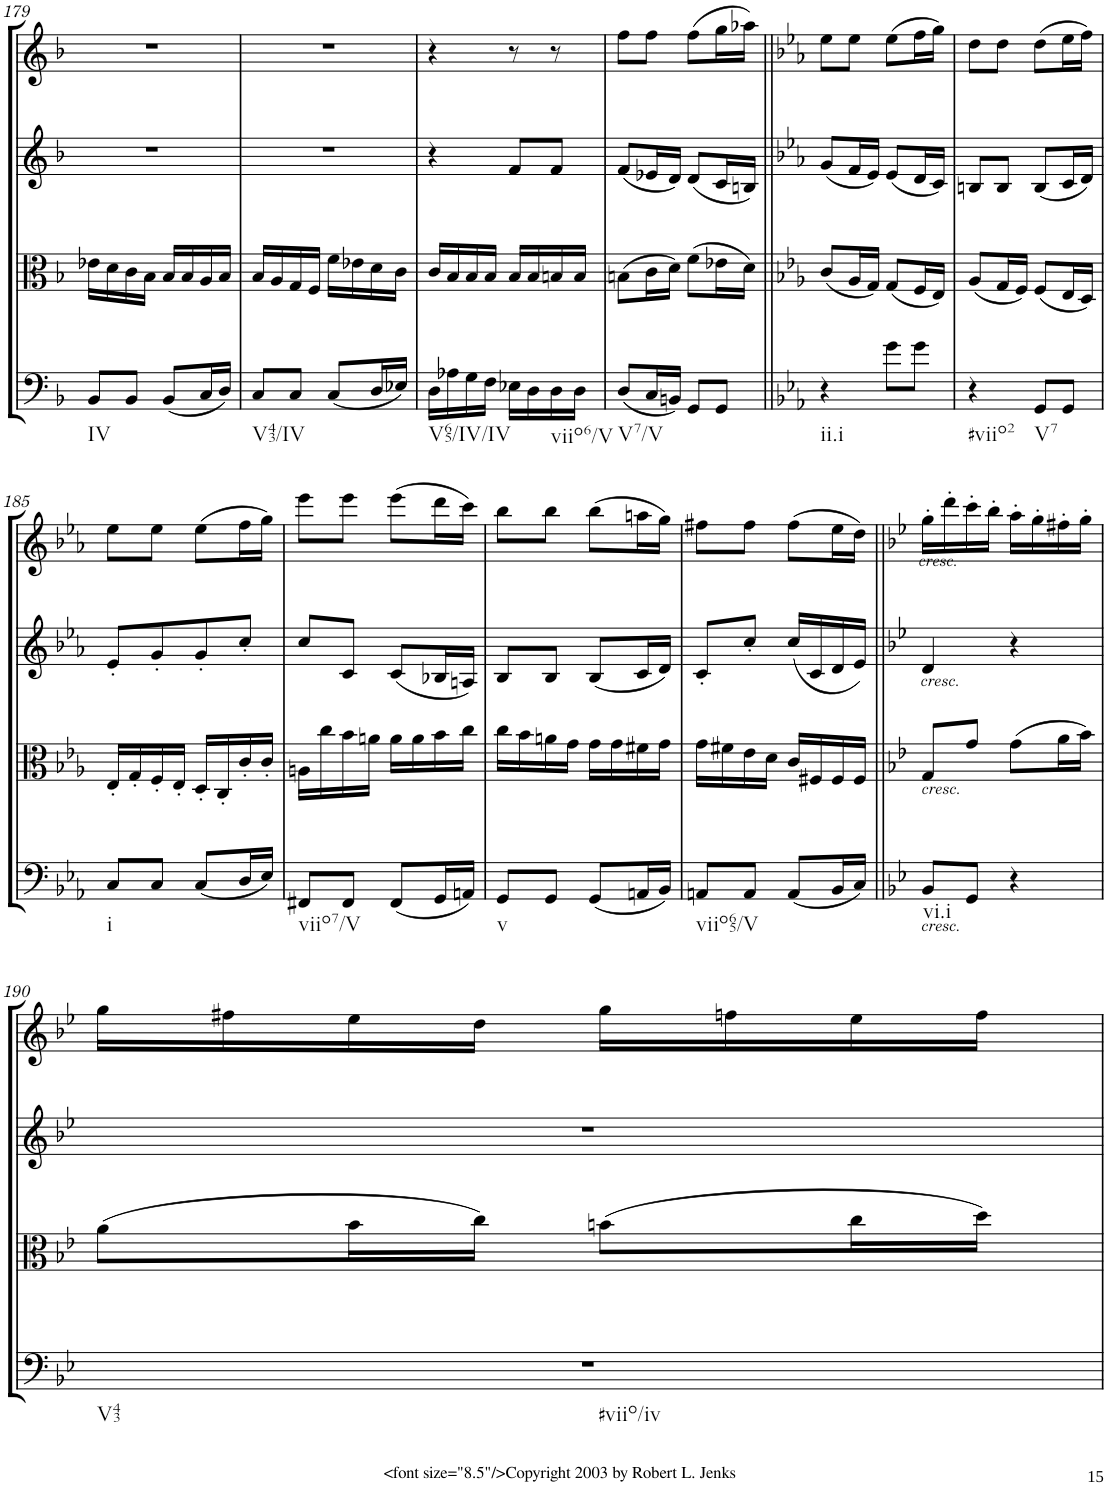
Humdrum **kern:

**kern	**kern	**kern	**kern
*part4	*part3	*part2	*part1
*staff4	*staff3	*staff2	*staff1
*I"Cello	*I"Viola	*I"2nd Violin	*I"1st Violin
*	*I'Vla	*I'Vln	*I'Vln
!!LO:PB:g=z
*clefF4	*clefC3	*clefG2	*clefG2
*k[b-]	*k[b-]	*k[b-]	*k[b-]
*F:	*F:	*F:	*F:
*M2/4	*M2/4	*M2/4	*M2/4
=179	=179	=179	=179
!LO:TX:b:t=IV	!	!	!
8BB-/L	16e-X\LL	2r	2r
.	16d\	.	.
8BB-/J	16c\	.	.
.	16B-\JJ	.	.
(8BB-/L	16B-/LL	.	.
.	16B-/	.	.
16C/L	16A/	.	.
16D/JJ)	16B-/JJ	.	.
=180	=180	=180	=180
!LO:TX:b:t=V43/IV	!	!	!
8C/L	16B-/LL	2r	2r
.	16A/	.	.
8C/J	16G/	.	.
.	16F/JJ	.	.
(8C/L	16f\LL	.	.
.	16e-X\	.	.
16D/L	16d\	.	.
16E-X/JJ)	16c\JJ	.	.
=181	=181	=181	=181
!LO:TX:b:t=V65/IV/IV	!	!	!
16D\LL	16c/LL	4r	4r
16A-X\	16B-/	.	.
16G\	16B-/	.	.
16F\JJ	16B-/JJ	.	.
16E-X\LL	16B-/LL	8f/L	8r
16D\	16B-/	.	.
!LO:TX:b:t=viio6/V	!	!	!
16D\	16Bn/	8f/J	8r
16D\JJ	16B/JJ	.	.
=182	=182	=182	=182
!LO:TX:b:t=V7/V	!	!	!
(8D/L	(8Bn\L	(8f/L	8ff\L
16C/L	16c\L	16e-X/L	8ff\J
16BBn/JJ)	16d\JJ)	16d/JJ)	.
8GG/L	(8f\L	(8d/L	(8ff\L
8GG/J	16e-X\L	16c/L	16gg\L
.	16d\JJ)	16Bn/JJ)	16aa-X\JJ)
=183||	=183||	=183||	=183||
*k[b-e-a-]	*k[b-e-a-]	*k[b-e-a-]	*k[b-e-a-]
*E-:	*E-:	*E-:	*E-:
!LO:TX:b:t=ii.i	!	!	!
4r	(8c/L	(8g/L	8ee-\L
.	16A-/L	16f/L	8ee-\J
.	16G/JJ)	16e-/JJ)	.
8g\L	(8G/L	(8e-/L	(8ee-\L
8g\J	16F/L	16d/L	16ff\L
.	16E-/JJ)	16c/JJ)	16gg\JJ)
=184	=184	=184	=184
!LO:TX:b:t=#viio2	!	!	!
4r	(8A-/L	8Bn/L	8dd\L
.	16G/L	8B/J	8dd\J
.	16F/JJ)	.	.
!LO:TX:b:t=V7	!	!	!
8GG/L	(8F/L	(8B/L	(8dd\L
8GG/J	16E-/L	16c/L	16ee-\L
.	16D/JJ)	16d/JJ)	16ff\JJ)
!!LO:LB:g=z
=185	=185	=185	=185
!LO:TX:b:t=i	!	!	!
8C/L	16E-'/LL	8e-'/L	8ee-\L
.	16G'/	.	.
8C/J	16F'/	8g'/	8ee-\J
.	16E-'/JJ	.	.
(8C/L	16D'/LL	8g'/	(8ee-\L
.	16C'/	.	.
16D/L	16c'/	8cc'/J	16ff\L
16E-/JJ)	16c'/JJ	.	16gg\JJ)
=186	=186	=186	=186
!LO:TX:b:t=viio7/V	!	!	!
8FF#X/L	16An\LL	8cc/L	8eee-\L
.	16cc\	.	.
8FF#/J	16b-\	8c/J	8eee-\J
.	16an\JJ	.	.
(8FF#/L	16a\LL	(8c/L	(8eee-\L
.	16a\	.	.
16GG/L	16b-\	16B-X/L	16ddd\L
16AAn/JJ)	16cc\JJ	16An/JJ)	16ccc\JJ)
=187	=187	=187	=187
!LO:TX:b:t=v	!	!	!
8GG/L	16cc\LL	8B-/L	8bb-\L
.	16b-\	.	.
8GG/J	16an\	8B-/J	8bb-\J
.	16g\JJ	.	.
(8GG/L	16g\LL	(8B-/L	(8bb-\L
.	16g\	.	.
16AAn/L	16f#X\	16c/L	16aan\L
16BB-/JJ)	16g\JJ	16d/JJ)	16gg\JJ)
=188	=188	=188	=188
!LO:TX:b:t=viio65/V	!	!	!
8AAn/L	16g\LL	8c'/L	8ff#X\L
.	16f#X\	.	.
8AA/J	16e-\	8cc'/J	8ff#\J
.	16d\JJ	.	.
(8AA/L	16c/LL	(16cc/LL	(8ff#\L
.	16F#X/	16c/	.
16BB-/L	16F#/	16d/	16ee-\L
16C/JJ)	16F#/JJ	16e-/JJ)	16dd\JJ)
=189||	=189||	=189||	=189||
*k[b-e-]	*k[b-e-]	*k[b-e-]	*k[b-e-]
*B-:	*B-:	*B-:	*B-:
!	!	!	!LO:TX:a:i:t=cresc.
!	!	!LO:TX:b:i:t=cresc.	!
!	!LO:TX:b:i:t=cresc.	!	!
!LO:TX:b:i:t=cresc.	!	!	!
!LO:TX:b:t=vi.i	!	!	!
8BB-/L	8G/L	4d/	16gg'\LL
.	.	.	16ddd'\
8GG/J	8g/J	.	16ccc'\
.	.	.	16bb-'\JJ
4r	(8g\L	4r	16aa'\LL
.	.	.	16gg'\
.	16a\L	.	16ff#X'\
.	16b-\JJ)	.	16gg'\JJ
!!LO:LB:g=z
=190	=190	=190	=190
!LO:TX:b:t=V43	!	!	!
!LO:TX:b:t=#viio/iv	!	!	!
2r	(8a\L	2r	16gg\LL
.	.	.	16ff#X\
.	16b-\L	.	16ee-\
.	16cc\JJ)	.	16dd\JJ
.	(8bn\L	.	16gg\LL
.	.	.	16ffn\
.	16cc\L	.	16ee-\
.	16dd\JJ)	.	16ff\JJ
=	=	=	=
*-	*-	*-	*-
